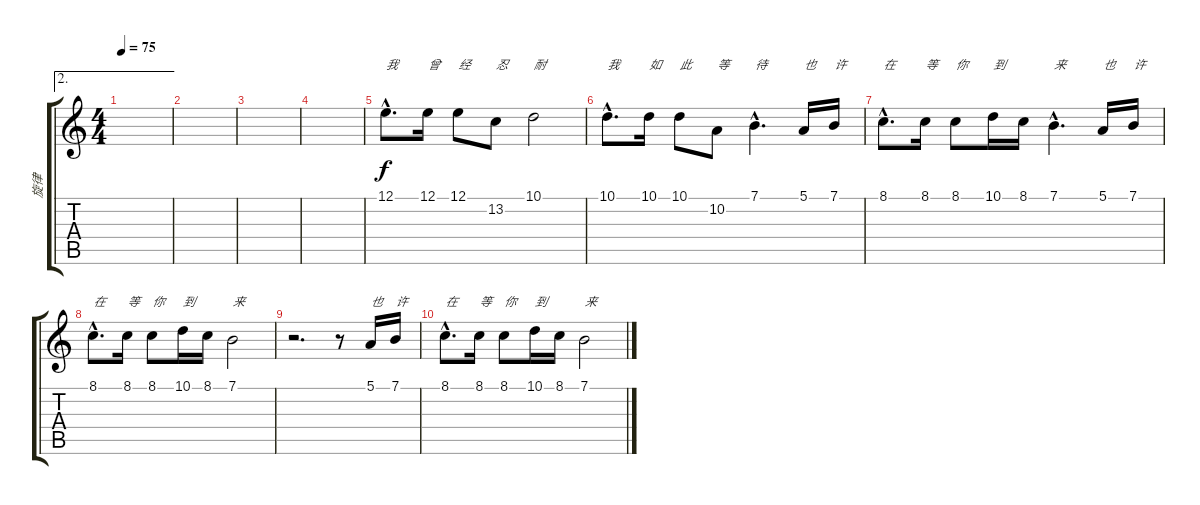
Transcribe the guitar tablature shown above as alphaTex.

\track ("旋律" "旋律") {instrument sopranosax}
\staff {score tabs}
\tuning (E4 B3 G3 D3 A2 E2) {hide}
\ae 2
\ts (4 4)
\tempo 75
\clef g2
\ks c
|
|
|
|
12.1{hac}.8{d txt "我"} 12.1.16{txt "曾"} 12.1.8{txt "经"} 13.2.8{txt "忍"} 10.1.2{txt "耐"} |
10.1{hac}.8{d txt "我"} 10.1.16{txt "如"} 10.1.8{txt "此"} 10.2.8{txt "等"} 7.1{hac}.4{d txt "待"} 5.1.16{txt "也"} 7.1.16{txt "许"} |
8.1{hac}.8{d txt "在"} 8.1.16{txt "等"} 8.1.8{txt "你"} 10.1.16{txt "到"} 8.1.16 7.1{hac}.4{d txt "来"} 5.1.16{txt "也"} 7.1.16{txt "许"} |
8.1{hac}.8{d txt "在"} 8.1.16{txt "等"} 8.1.8{txt "你"} 10.1.16{txt "到"} 8.1.16 7.1.2{txt "来"} |
r.2{d} r.8 5.1.16{txt "也"} 7.1.16{txt "许"} |
8.1{hac}.8{d txt "在"} 8.1.16{txt "等"} 8.1.8{txt "你"} 10.1.16{txt "到"} 8.1.16 7.1.2{txt "来"}
